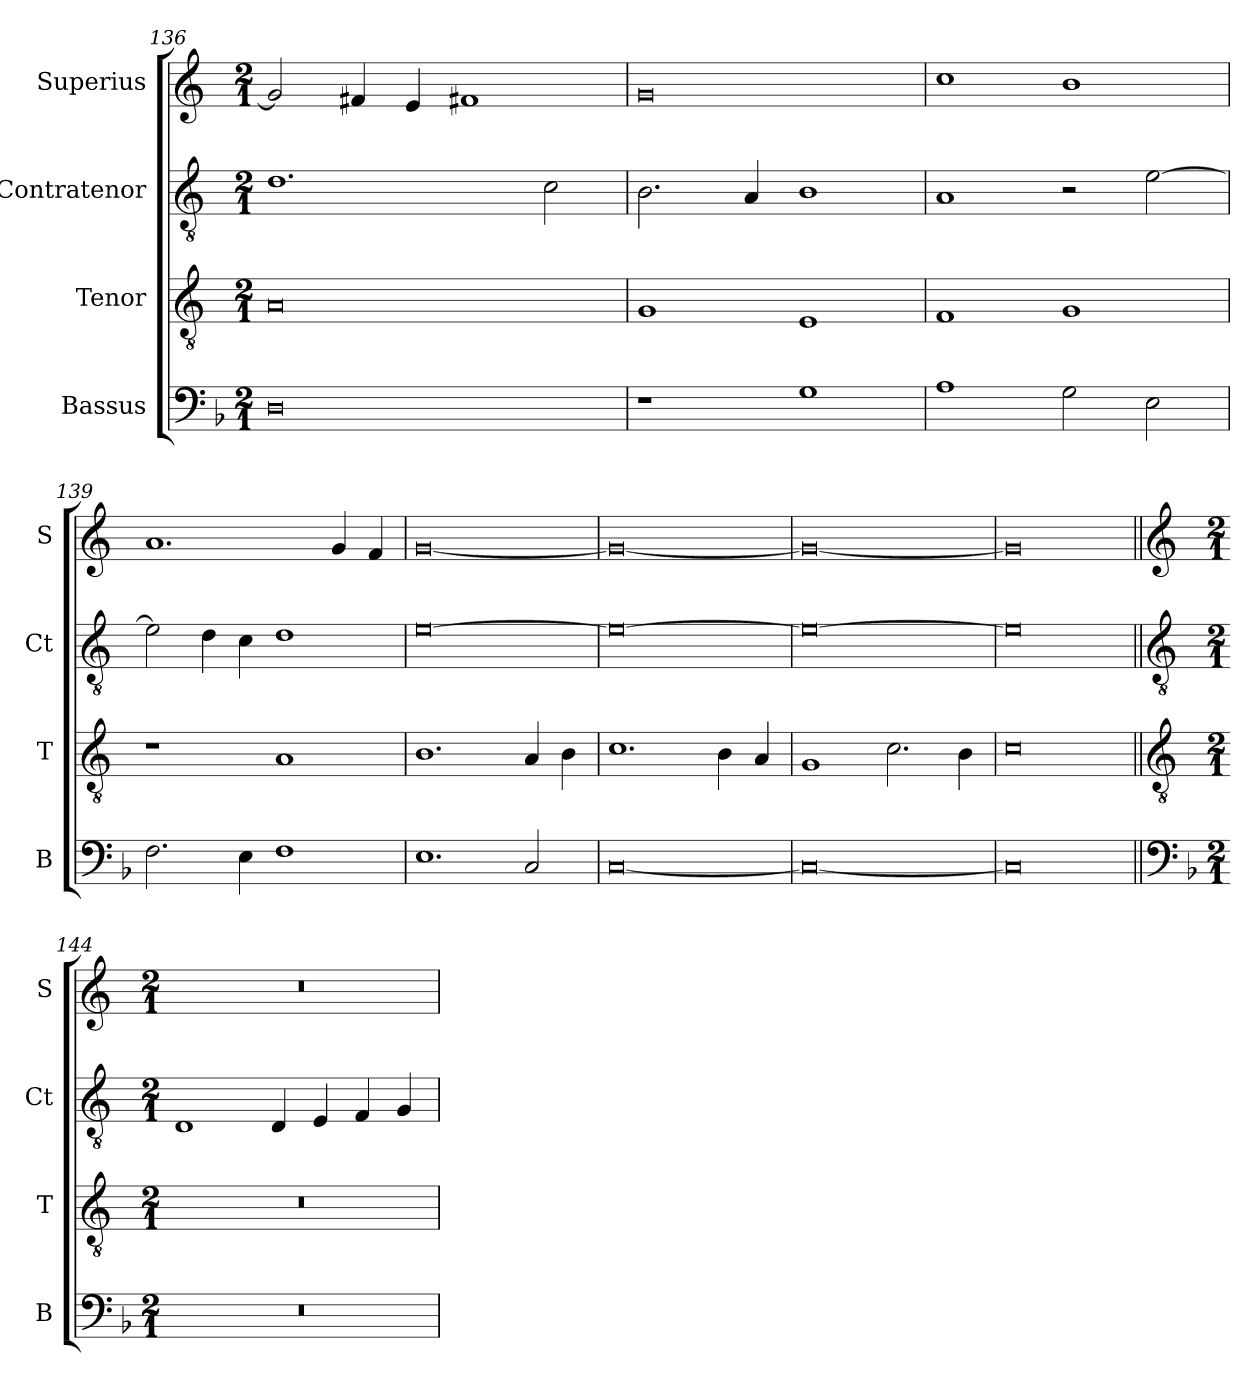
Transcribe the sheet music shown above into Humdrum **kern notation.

**kern	**kern	**kern	**kern
*part4	*part3	*part2	*part1
*staff4	*staff3	*staff2	*staff1
*I"Bassus	*I"Tenor	*I"Contratenor	*I"Superius
*I'B	*I'T	*I'Ct	*I'S
*clefF4	*clefGv2	*clefGv2	*clefG2
*k[b-]	*k[]	*k[]	*k[]
*M2/1	*M2/1	*M2/1	*M2/1
=136	=136	=136	=136
0D	0A	1.d	2g/]
.	.	.	4f#X/
.	.	.	4e/
.	.	.	1f#X
.	.	2c\	.
=137	=137	=137	=137
1r	1G	2.B\	0g
.	.	4A/	.
1G	1E	1B	.
=138	=138	=138	=138
1A	1F	1A	1cc
2G\	1G	2r	1b
2E\	.	[2e\	.
=139	=139	=139	=139
2.F\	1r	2e\]	1.a
.	.	4d\	.
4E\	.	4c\	.
1F	1A	1d	.
.	.	.	4g/
.	.	.	4f/
=140	=140	=140	=140
1.E	1.B	[0e	[0g
2C/	4A/	.	.
.	4B\	.	.
=141	=141	=141	=141
[0C	1.c	0e_	0g_
.	4B\	.	.
.	4A/	.	.
=142	=142	=142	=142
0C_	1G	0e_	0g_
.	2.c\	.	.
.	4B\	.	.
=143	=143	=143	=143
0C]	0c	0e]	0g]
!!LO:LB:g=z
=144||	=144||	=144||	=144||
*clefF4	*clefGv2	*clefGv2	*clefG2
*k[b-]	*k[]	*k[]	*k[]
*M2/1	*M2/1	*M2/1	*M2/1
0r	0r	1D	0r
.	.	4D/	.
.	.	4E/	.
.	.	4F/	.
.	.	4G/	.
=	=	=	=
*-	*-	*-	*-
